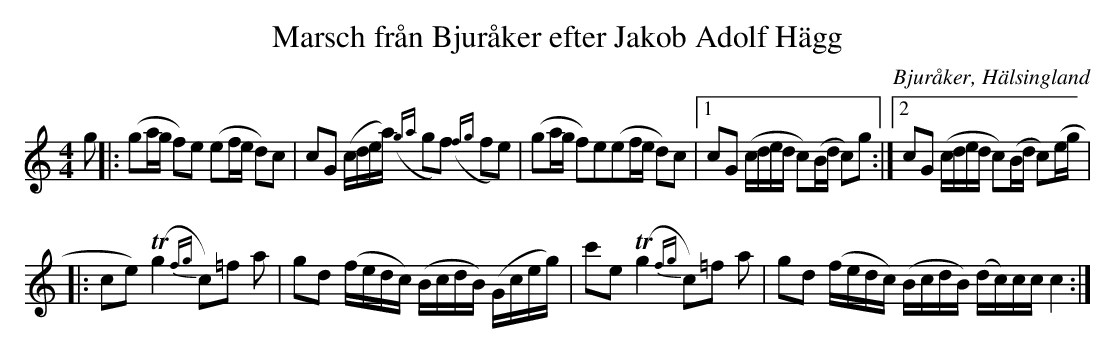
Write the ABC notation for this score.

X:1
T: Marsch från Bjuråker efter Jakob Adolf Hägg
O: Bjuråker, Hälsingland
M: 4/4
L: 1/16
K: C
g2|:(g2ag f2)e2 (e2fe d2)c2|c2G2 (cdea) ({ga}g2f2) ({fg}f2e2)|(g2ag f2)e2(e2fe d2)c2|1 c2G2 (cded c2)(Bd c2)g2:|2 c2G2 (cded c2)(Bd c2)(eg|
|:'c2e2) (Tg4 {fg}c2)=f2 ta2|g2d2 (fedc) (BcdB) (Gceg)|c'2e2 (Tg4 {fg}c2)=f2 ta2|g2d2 (fedc) (BcdB) (dc)cc c4:|
|||:|
